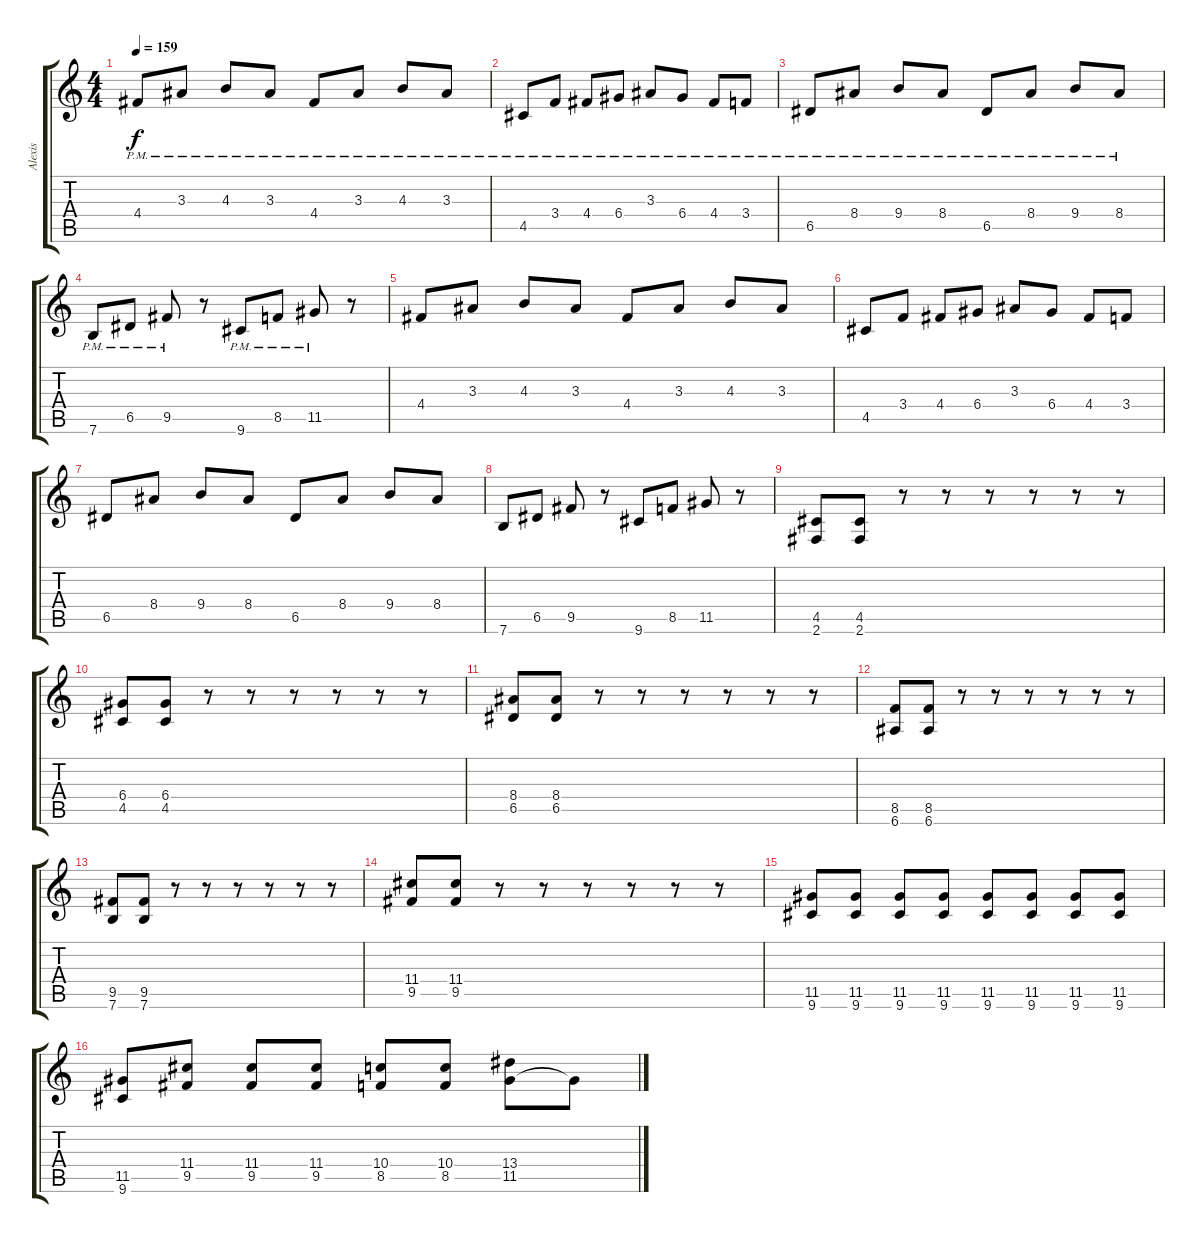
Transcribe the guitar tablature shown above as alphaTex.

\track ("Alexis" "Alexis") {instrument overdrivenguitar}
\staff {score tabs}
\tuning (E4 B3 G3 D3 A2 E2) {hide}
\ts (4 4)
\tempo 159
\clef g2
\ks c
4.4{pm}.8{dy f} 3.3{pm}.8 4.3{pm}.8 3.3{pm}.8 4.4{pm}.8 3.3{pm}.8 4.3{pm}.8 3.3{pm}.8 |
4.5{pm}.8 3.4{pm}.8 4.4{pm}.8 6.4{pm}.8 3.3{pm}.8 6.4{pm}.8 4.4{pm}.8 3.4{pm}.8 |
6.5{pm}.8 8.4{pm}.8 9.4{pm}.8 8.4{pm}.8 6.5{pm}.8 8.4{pm}.8 9.4{pm}.8 8.4{pm}.8 |
7.6{pm}.8 6.5{pm}.8 9.5{pm}.8 r.8 9.6{pm}.8 8.5{pm}.8 11.5{pm}.8 r.8 |
4.4.8 3.3.8 4.3.8 3.3.8 4.4.8 3.3.8 4.3.8 3.3.8 |
4.5.8 3.4.8 4.4.8 6.4.8 3.3.8 6.4.8 4.4.8 3.4.8 |
6.5.8 8.4.8 9.4.8 8.4.8 6.5.8 8.4.8 9.4.8 8.4.8 |
7.6.8 6.5.8 9.5.8 r.8 9.6.8 8.5.8 11.5.8 r.8 |
(4.5 2.6).8 (4.5 2.6).8 r.8 r.8 r.8 r.8 r.8 r.8 |
(6.4 4.5).8 (6.4 4.5).8 r.8 r.8 r.8 r.8 r.8 r.8 |
(8.4 6.5).8 (8.4 6.5).8 r.8 r.8 r.8 r.8 r.8 r.8 |
(8.5 6.6).8 (8.5 6.6).8 r.8 r.8 r.8 r.8 r.8 r.8 |
(9.5 7.6).8 (9.5 7.6).8 r.8 r.8 r.8 r.8 r.8 r.8 |
(11.4 9.5).8 (11.4 9.5).8 r.8 r.8 r.8 r.8 r.8 r.8 |
(11.5 9.6).8 (11.5 9.6).8 (11.5 9.6).8 (11.5 9.6).8 (11.5 9.6).8 (11.5 9.6).8 (11.5 9.6).8 (11.5 9.6).8 |
(11.5 9.6).8 (11.4 9.5).8 (11.4 9.5).8 (11.4 9.5).8 (10.4 8.5).8 (10.4 8.5).8 (13.4 11.5).8 11.5{t}.8
